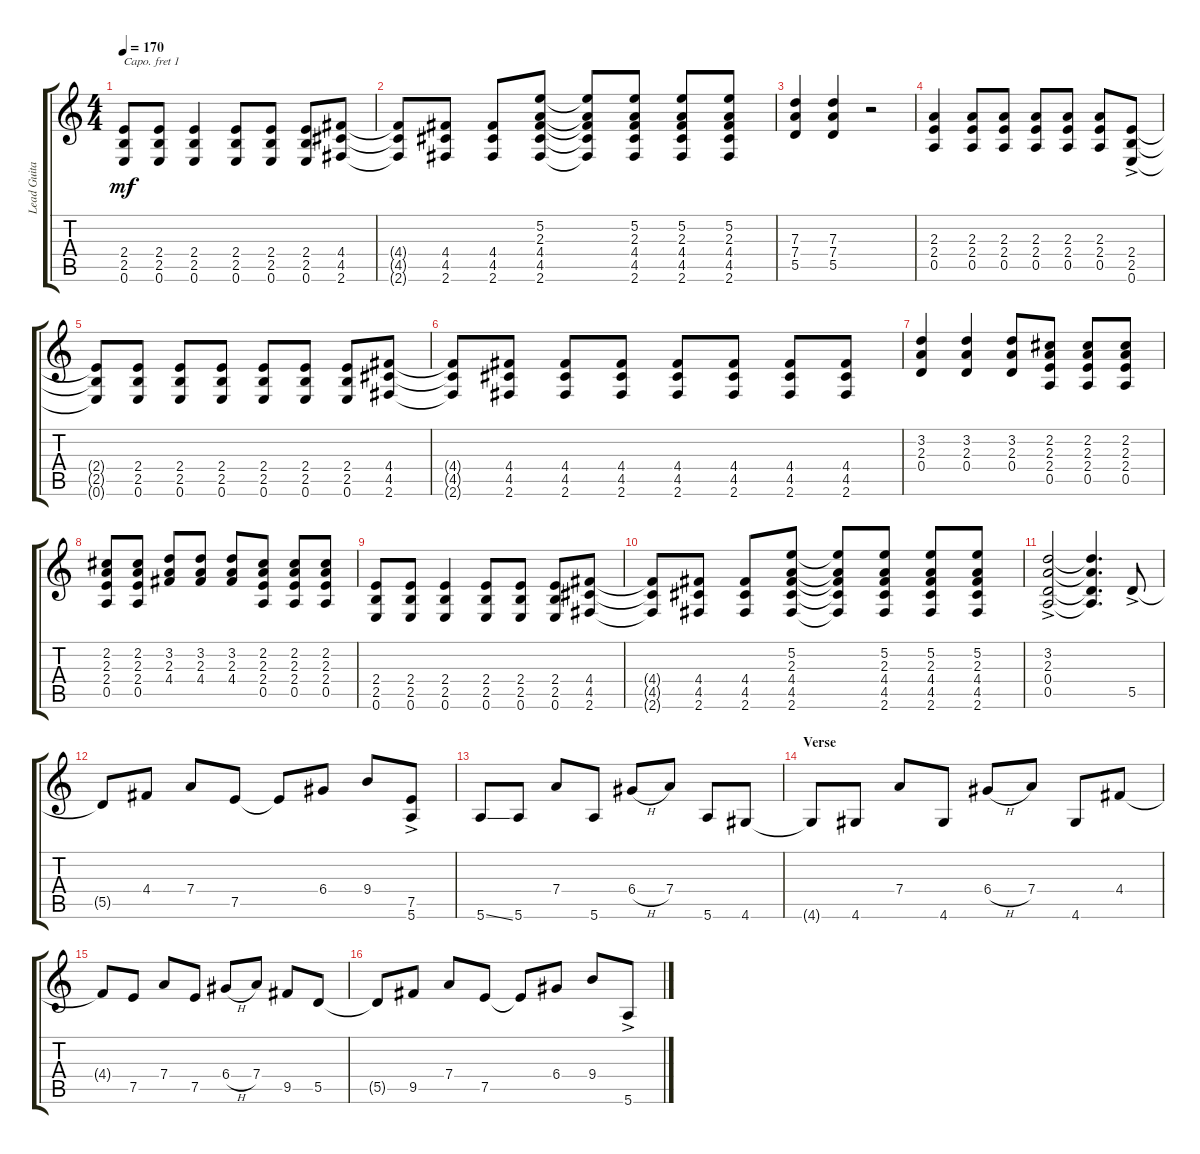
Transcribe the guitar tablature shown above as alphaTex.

\track ("Lead Guitar - Jeff Stinco" "Lead Guita") {instrument overdrivenguitar}
\staff {score tabs}
\capo 1
\tuning (Eb4 Bb3 Gb3 Db3 Ab2 Eb2) {hide}
\ts (4 4)
\tempo 170
\clef g2
\ks c
(2.4 2.5 0.6).8{dy mf} (2.4 2.5 0.6).8 (2.4 2.5 0.6).4 (2.4 2.5 0.6).8 (2.4 2.5 0.6).8 (2.4 2.5 0.6).8 (4.4 4.5 2.6).8 |
(4.4{t} 4.5{t} 2.6{t}).8 (4.4 4.5 2.6).8 (4.4 4.5 2.6).8 (5.2 2.3 4.4 4.5 2.6).8 (5.2{t} 2.3{t} 4.4{t} 4.5{t} 2.6{t}).8 (5.2 2.3 4.4 4.5 2.6).8 (5.2 2.3 4.4 4.5 2.6).8 (5.2 2.3 4.4 4.5 2.6).8 |
(7.3 7.4 5.5).4 (7.3 7.4 5.5).4 r.2 |
(2.3 2.4 0.5).4 (2.3 2.4 0.5).8 (2.3 2.4 0.5).8 (2.3 2.4 0.5).8 (2.3 2.4 0.5).8 (2.3 2.4 0.5).8 (2.4{ac} 2.5{ac} 0.6{ac}).8 |
(2.4{t} 2.5{t} 0.6{t}).8 (2.4 2.5 0.6).8 (2.4 2.5 0.6).8 (2.4 2.5 0.6).8 (2.4 2.5 0.6).8 (2.4 2.5 0.6).8 (2.4 2.5 0.6).8 (4.4 4.5 2.6).8 |
(4.4{t} 4.5{t} 2.6{t}).8 (4.4 4.5 2.6).8 (4.4 4.5 2.6).8 (4.4 4.5 2.6).8 (4.4 4.5 2.6).8 (4.4 4.5 2.6).8 (4.4 4.5 2.6).8 (4.4 4.5 2.6).8 |
(3.2 2.3 0.4).4 (3.2 2.3 0.4).4 (3.2 2.3 0.4).8 (2.2 2.3 2.4 0.5).8 (2.2 2.3 2.4 0.5).8 (2.2 2.3 2.4 0.5).8 |
(2.2 2.3 2.4 0.5).8 (2.2 2.3 2.4 0.5).8 (3.2 2.3 4.4).8 (3.2 2.3 4.4).8 (3.2 2.3 4.4).8 (2.2 2.3 2.4 0.5).8 (2.2 2.3 2.4 0.5).8 (2.2 2.3 2.4 0.5).8 |
(2.4 2.5 0.6).8 (2.4 2.5 0.6).8 (2.4 2.5 0.6).4 (2.4 2.5 0.6).8 (2.4 2.5 0.6).8 (2.4 2.5 0.6).8 (4.4 4.5 2.6).8 |
(4.4{t} 4.5{t} 2.6{t}).8 (4.4 4.5 2.6).8 (4.4 4.5 2.6).8 (5.2 2.3 4.4 4.5 2.6).8 (5.2{t} 2.3{t} 4.4{t} 4.5{t} 2.6{t}).8 (5.2 2.3 4.4 4.5 2.6).8 (5.2 2.3 4.4 4.5 2.6).8 (5.2 2.3 4.4 4.5 2.6).8 |
(3.2{ac} 2.3 0.4{ac} 0.5{ac}).2 (3.2{t} 2.3{t} 0.4{t} 0.5{t}).4{d} 5.5{ac}.8 |
5.5{t}.8 4.4.8 7.4.8 7.5.8 7.5{t}.8 6.4.8 9.4.8 (7.5{ac} 5.6{ac}).8 |
5.6{ss}.8 5.6.8 7.4.8 5.6.8 6.4{h}.8 7.4.8 5.6.8 4.6.8 |
\section ("" "Verse")
4.6{t}.8 4.6.8 7.4.8 4.6.8 6.4{h}.8 7.4.8 4.6.8 4.4.8 |
4.4{t}.8 7.5.8 7.4.8 7.5.8 6.4{h}.8 7.4.8 9.5.8 5.5.8 |
5.5{t}.8 9.5.8 7.4.8 7.5.8 7.5{t}.8 6.4.8 9.4.8 5.6{ac}.8
